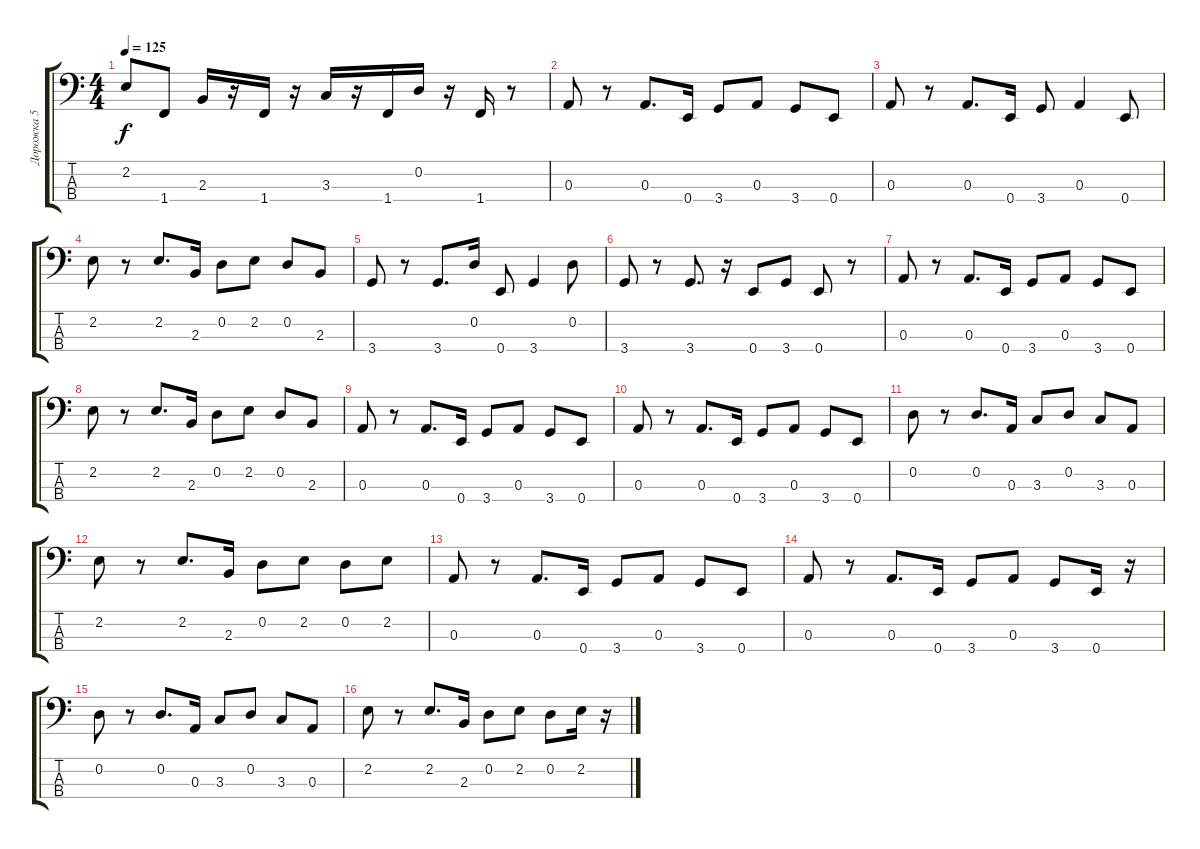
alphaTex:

\track ("Дорожка 5" "Дорожка 5") {instrument electricbassfinger}
\staff {score tabs}
\tuning (G2 D2 A1 E1) {hide}
\ts (4 4)
\tempo 125
\clef f4
\ks c
2.2.8{dy f} 1.4.8 2.3.16 r.16 1.4.16 r.16 3.3.16 r.16 1.4.16 0.2.16 r.16 1.4.16 r.8 |
0.3.8 r.8 0.3.8{d} 0.4.16 3.4.8 0.3.8 3.4.8 0.4.8 |
0.3.8 r.8 0.3.8{d} 0.4.16 3.4.8 0.3.4 0.4.8 |
2.2.8 r.8 2.2.8{d} 2.3.16 0.2.8 2.2.8 0.2.8 2.3.8 |
3.4.8 r.8 3.4.8{d} 0.2.16 0.4.8 3.4.4 0.2.8 |
3.4.8 r.8 3.4.8{d} r.16 0.4.8 3.4.8 0.4.8 r.8 |
0.3.8 r.8 0.3.8{d} 0.4.16 3.4.8 0.3.8 3.4.8 0.4.8 |
2.2.8 r.8 2.2.8{d} 2.3.16 0.2.8 2.2.8 0.2.8 2.3.8 |
0.3.8 r.8 0.3.8{d} 0.4.16 3.4.8 0.3.8 3.4.8 0.4.8 |
0.3.8 r.8 0.3.8{d} 0.4.16 3.4.8 0.3.8 3.4.8 0.4.8 |
0.2.8 r.8 0.2.8{d} 0.3.16 3.3.8 0.2.8 3.3.8 0.3.8 |
2.2.8 r.8 2.2.8{d} 2.3.16 0.2.8 2.2.8 0.2.8 2.2.8 |
0.3.8 r.8 0.3.8{d} 0.4.16 3.4.8 0.3.8 3.4.8 0.4.8 |
0.3.8 r.8 0.3.8{d} 0.4.16 3.4.8 0.3.8 3.4.8 0.4.16 r.16 |
0.2.8 r.8 0.2.8{d} 0.3.16 3.3.8 0.2.8 3.3.8 0.3.8 |
2.2.8 r.8 2.2.8{d} 2.3.16 0.2.8 2.2.8 0.2.8 2.2.16 r.16
